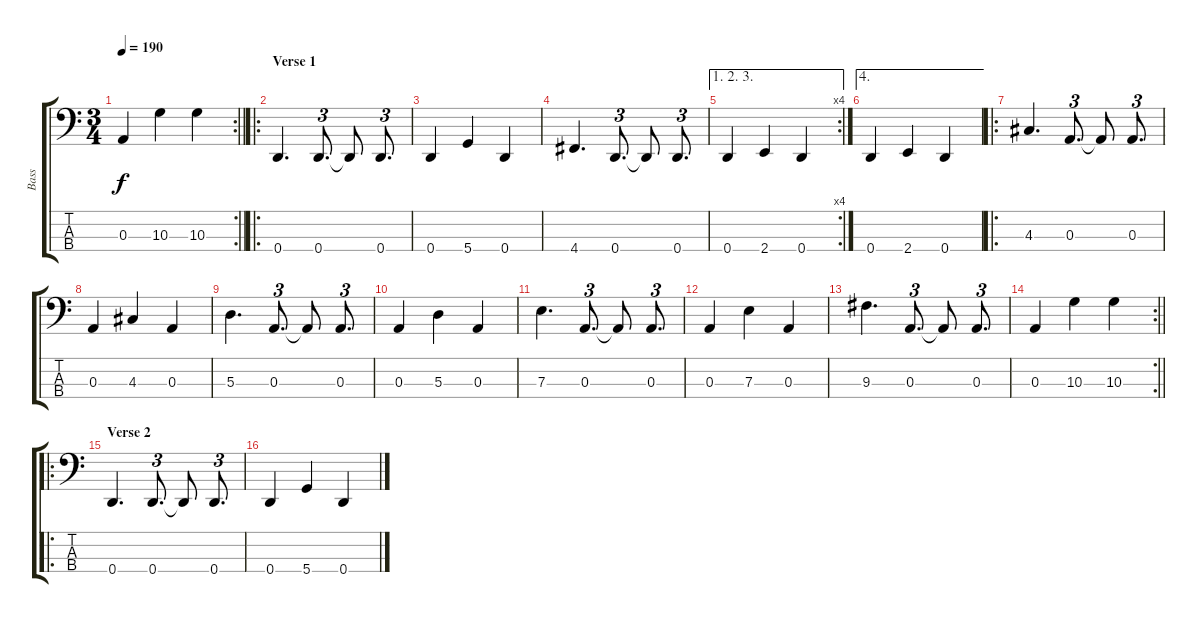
\track ("Bass" "Bass") {instrument electricbassfinger}
\staff {score tabs}
\tuning (G2 D2 A1 D1) {hide}
\rc 2
\ts (3 4)
\tempo 190
\clef f4
\barLineRight lightlight
\ks c
0.3.4{dy f} 10.3.4 10.3.4 |
\ro
\section ("" "Verse 1")
0.4.4{d} 0.4.8{d tu (3 2)} 0.4{t}.8 0.4.8{d tu (3 2)} |
0.4.4 5.4.4 0.4.4 |
4.4.4{d} 0.4.8{d tu (3 2)} 0.4{t}.8 0.4.8{d tu (3 2)} |
\ae (1 2 3)
\rc 4
0.4.4 2.4.4 0.4.4 |
\ae 4
0.4.4 2.4.4 0.4.4 |
\ro
4.3.4{d} 0.3.8{d tu (3 2)} 0.3{t}.8 0.3.8{d tu (3 2)} |
0.3.4 4.3.4 0.3.4 |
5.3.4{d} 0.3.8{d tu (3 2)} 0.3{t}.8 0.3.8{d tu (3 2)} |
0.3.4 5.3.4 0.3.4 |
7.3.4{d} 0.3.8{d tu (3 2)} 0.3{t}.8 0.3.8{d tu (3 2)} |
0.3.4 7.3.4 0.3.4 |
9.3.4{d} 0.3.8{d tu (3 2)} 0.3{t}.8 0.3.8{d tu (3 2)} |
\rc 2
\barLineRight lightlight
0.3.4 10.3.4 10.3.4 |
\ro
\section ("" "Verse 2")
0.4.4{d} 0.4.8{d tu (3 2)} 0.4{t}.8 0.4.8{d tu (3 2)} |
0.4.4 5.4.4 0.4.4
